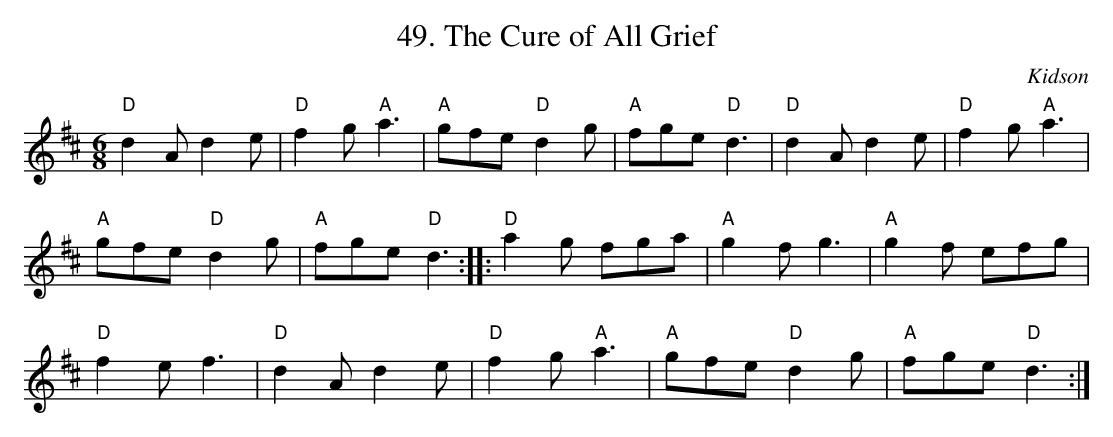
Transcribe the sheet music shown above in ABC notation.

X:1
T:49. The Cure of All Grief
C:Kidson
L:1/8
M:6/8
K:D
 "D"d2 A d2 e | "D"f2 g "A"a3 | "A"gfe "D"d2 g | "A"fge "D"d3 | "D"d2 A d2 e | "D"f2 g "A"a3 |$ %6
 "A"gfe "D"d2 g | "A"fge "D"d3 :: "D"a2 g fga | "A"g2 f g3 | "A"g2 f efg |$ "D"f2 e f3 | "D"d2 A d2 e | "D"f2 g "A"a3 | "A"gfe "D"d2 g | %15
 "A"fge "D"d3 :| %16
